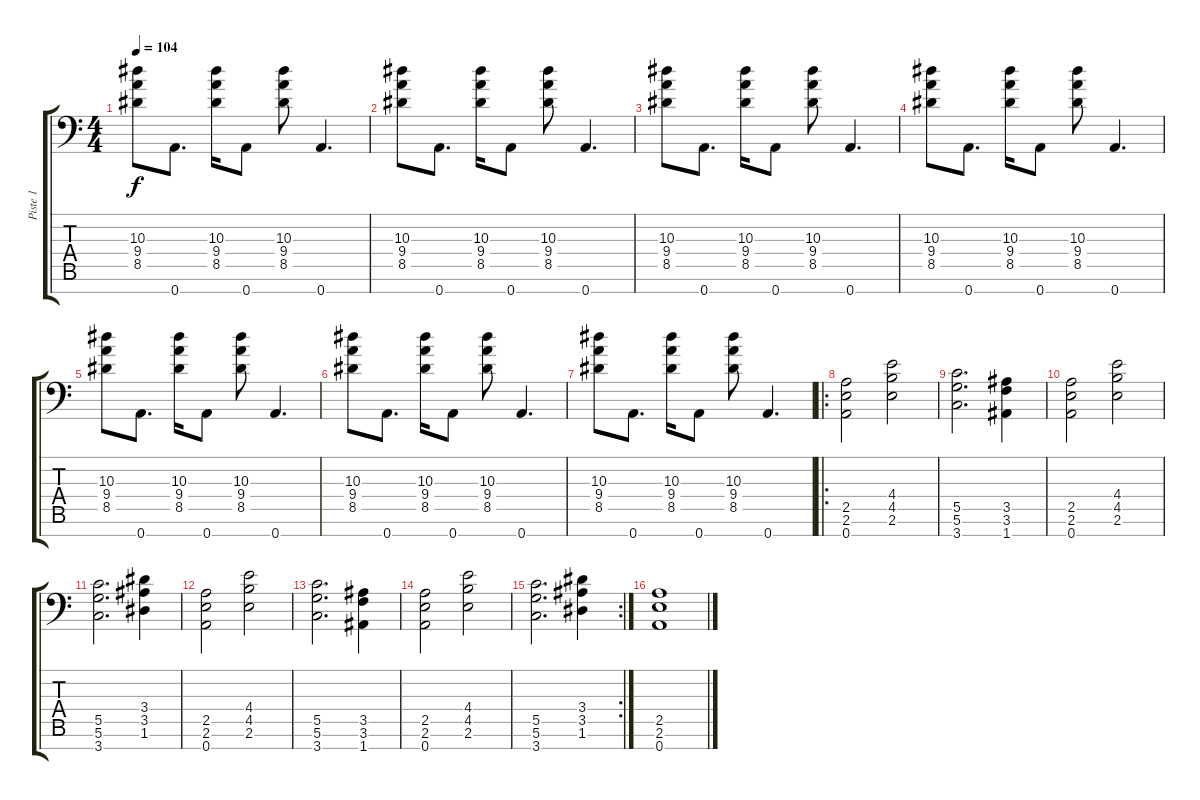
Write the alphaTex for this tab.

\track ("Piste 1" "Piste 1") {instrument overdrivenguitar}
\staff {score tabs}
\tuning (D4 A3 F3 C3 G2 D2 A1) {hide}
\ts (4 4)
\tempo 104
\clef f4
\ks c
(10.3 9.4 8.5).8{dy f} 0.7.8{d} (10.3 9.4 8.5).16 0.7.8 (10.3 9.4 8.5).8 0.7.4{d} |
(10.3 9.4 8.5).8 0.7.8{d} (10.3 9.4 8.5).16 0.7.8 (10.3 9.4 8.5).8 0.7.4{d} |
(10.3 9.4 8.5).8 0.7.8{d} (10.3 9.4 8.5).16 0.7.8 (10.3 9.4 8.5).8 0.7.4{d} |
(10.3 9.4 8.5).8 0.7.8{d} (10.3 9.4 8.5).16 0.7.8 (10.3 9.4 8.5).8 0.7.4{d} |
(10.3 9.4 8.5).8 0.7.8{d} (10.3 9.4 8.5).16 0.7.8 (10.3 9.4 8.5).8 0.7.4{d} |
(10.3 9.4 8.5).8 0.7.8{d} (10.3 9.4 8.5).16 0.7.8 (10.3 9.4 8.5).8 0.7.4{d} |
(10.3 9.4 8.5).8 0.7.8{d} (10.3 9.4 8.5).16 0.7.8 (10.3 9.4 8.5).8 0.7.4{d} |
\ro
(2.5 2.6 0.7).2 (4.4 4.5 2.6).2 |
(5.5 5.6 3.7).2{d} (3.5 3.6 1.7).4 |
(2.5 2.6 0.7).2 (4.4 4.5 2.6).2 |
(5.5 5.6 3.7).2{d} (3.4 3.5 1.6).4 |
(2.5 2.6 0.7).2 (4.4 4.5 2.6).2 |
(5.5 5.6 3.7).2{d} (3.5 3.6 1.7).4 |
(2.5 2.6 0.7).2 (4.4 4.5 2.6).2 |
\rc 2
(5.5 5.6 3.7).2{d} (3.4 3.5 1.6).4 |
(2.5 2.6 0.7).1
